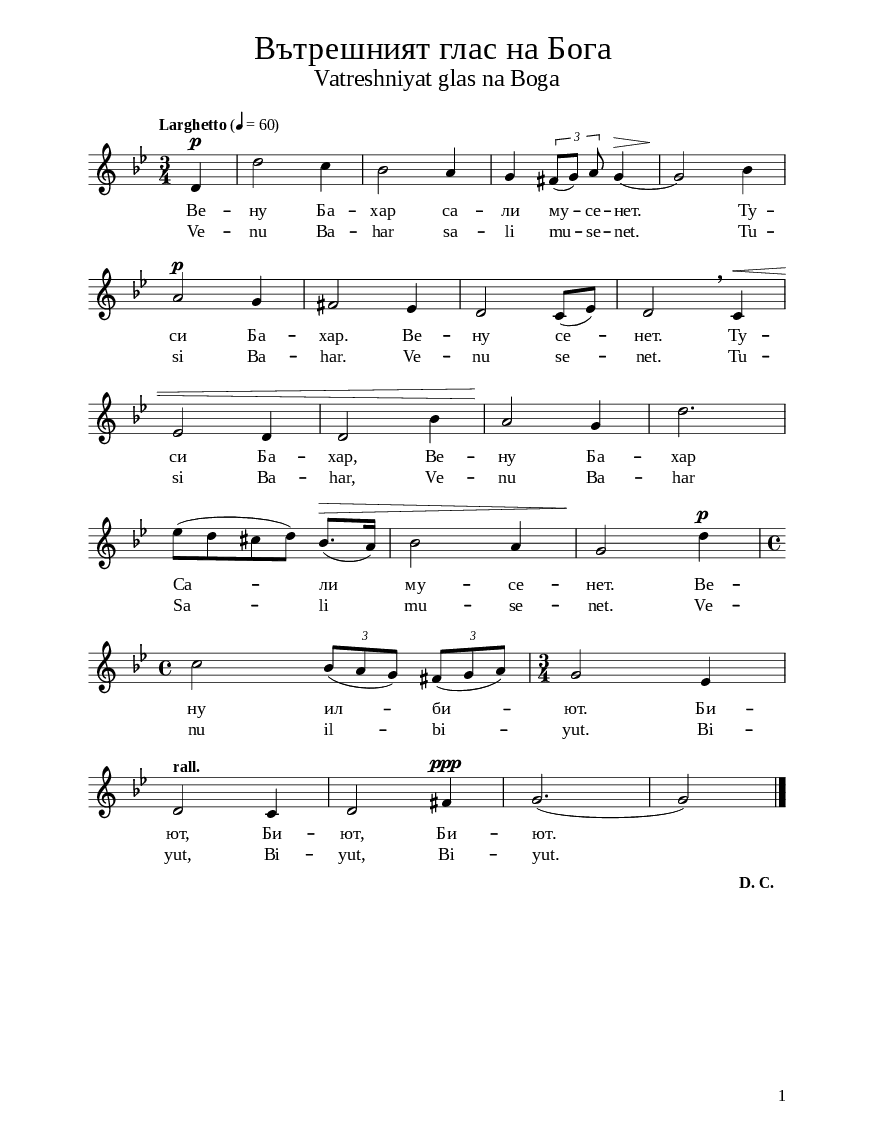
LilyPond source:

\version "2.22.1"

% include paper part and global functions
\include "include/globals.ily"

\bookpart {
  \include "include/bookpart-paper.ily"
  \score {
    \include "include/score-layout.ily"

    \new Voice \relative c' {
     \clef treble
      \key g \minor
      \time 3/4
      \tempoFunc "Larghetto" 4 "60"
      \autoBeamOff
       \autoBeamOff
      \partial 4
       d4^\p | % 2
      d'2 c4 | % 3
      bes2 a4 | % 4
      g4 \times 2/3 {
        fis8 ( [g8] ) a8
      }
       g4^\> ~ | % 5
      g2 \! bes4 \break | % 6
      a2^\p g4 | % 7
      fis2 es4 | % 8
      d2 c8 ( [es8] ) | % 9
      d2 \breathe  c4^\< \break
      es2 d4 | % 11
      d2 bes'4 | % 12
      a2 \!  g4 | % 13
      d'2. \break | % 14
      es8 ( [d8 cis8 d8] )  bes8.^\>  ( [a16] ) | % 15
      bes2 a4 | % 16
      g2 \! d'4^\p \break | % 17
      \time 4/4  c2
      \times 2/3  {
        bes8 [( a8 g8 )]
      }
      \times 2/3  {
        fis8 ( [g8 a8] )
      }
      | % 18
      \time 3/4  g2 es4 \break | % 19
      d2^\markup{ \bold {rall.} } c4 |
      d2 fis4^\ppp | % 21
      g2. ( | % 22
      g2 )\bar "|."
    }

\addlyrics {
      Ве -- ну Ба
      -- хар са -- ли му -- се -- нет. Ту -- си Ба --
      хар. Ве -- ну се -- нет. Ту -- си Ба -- хар, Ве
      -- ну Ба -- хар Са -- ли му -- се -- нет. Ве --
      ну ил -- би -- ют. Би -- ют, Би -- ют, Би -- ют.}
      \addlyrics {
        Ve -- nu Ba
        -- har sa -- li mu -- se -- net. Tu -- si Ba --
        har. Ve -- nu se -- net. Tu -- si Ba -- har, Ve
        -- nu Ba -- har Sa -- li mu -- se -- net. Ve --
        nu il -- bi -- yut. Bi -- yut, Bi -- yut, Bi -- yut.}


    \header {
      title = \titleFunc "Вътрешният глас на Бога " "Vatreshniyat glas na Boga"
    }

    \midi{}

  } % score

  \markup \dc-one "D. C."

  % include foreign translation(s) of the song
  %\include "lyrics_de/000_empty_template_lyrics_de.ly"

} % bookpart

% Più mosso
%
